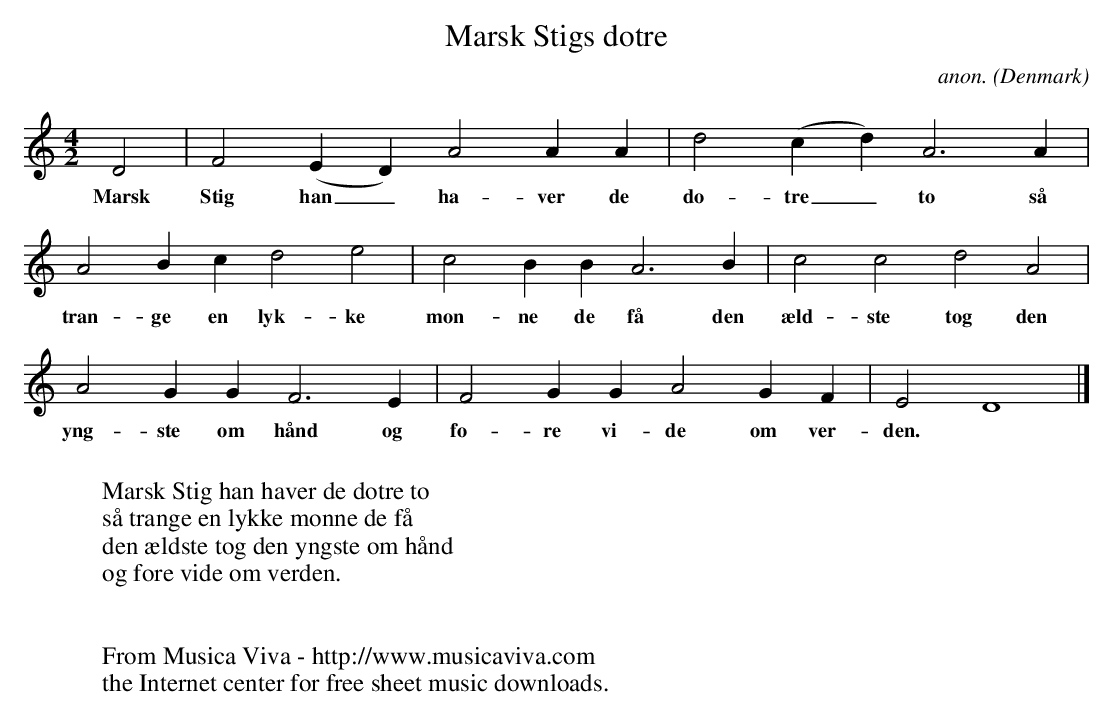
X:1
T:Marsk Stigs d\otre
C:anon.
O:Denmark
M:4/2 %org.: C|
L:1/2
K:Ddor
D|F(E/D/) AA/A/|d(c/d/) A>A|
w:Marsk Stig han_ ha-ver de d\o-tre_ to s\aa
AB/c/ de|cB/B/A>B|cc dA|
w:tran-ge en lyk-ke mon-ne de f\aa den \aeld-ste tog den
AG/G/ F>E|FG/G/ AG/F/|ED2|]
w:yng-ste om h\aand og fo-re vi-de om ver-den.
W:
W:Marsk Stig han haver de d\otre to
W:s\aa trange en lykke monne de f\aa
W:den \aeldste tog den yngste om h\aand
W:og fore vide om verden.
W:
W:
W:  From Musica Viva - http://www.musicaviva.com
W:  the Internet center for free sheet music downloads.
